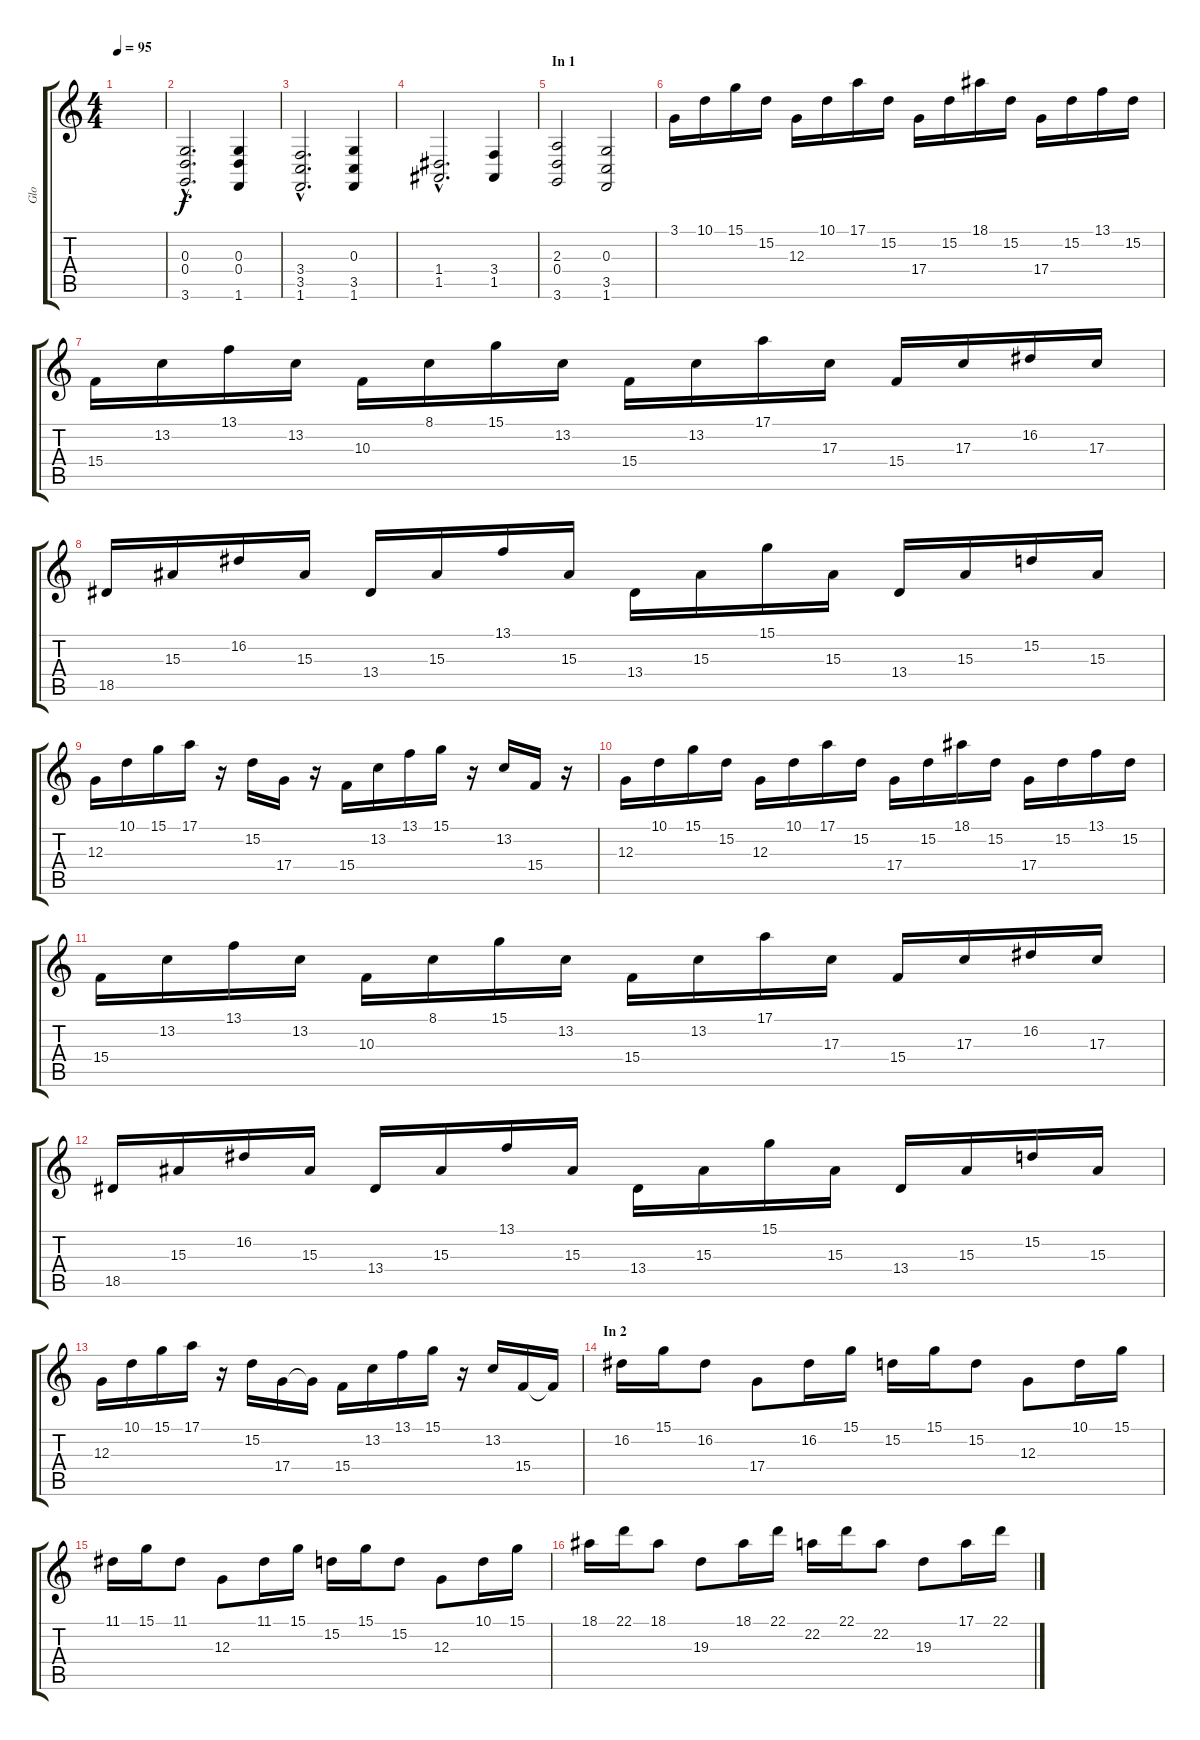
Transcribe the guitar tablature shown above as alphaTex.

\track ("Glo" "Glo") {instrument stringensemble1}
\staff {score tabs}
\tuning (E4 B3 G3 D3 A2 E2) {hide}
\ts (4 4)
\tempo 95
\clef g2
\ks c
|
(0.3{hac} 0.4{hac} 3.6{hac}).2{d} (0.3 0.4 1.6).4 |
(3.4{hac} 3.5{hac} 1.6{hac}).2{d} (0.3 3.5 1.6).4 |
(1.4{hac} 1.5{hac}).2{d} (3.4 1.5).4 |
\section ("" "In 1")
(2.3 0.4 3.6).2 (0.3 3.5 1.6).2 |
3.1.16 10.1.16 15.1.16 15.2.16 12.3.16 10.1.16 17.1.16 15.2.16 17.4.16 15.2.16 18.1.16 15.2.16 17.4.16 15.2.16 13.1.16 15.2.16 |
15.4.16 13.2.16 13.1.16 13.2.16 10.3.16 8.1.16 15.1.16 13.2.16 15.4.16 13.2.16 17.1.16 17.3.16 15.4.16 17.3.16 16.2.16 17.3.16 |
18.5.16 15.3.16 16.2.16 15.3.16 13.4.16 15.3.16 13.1.16 15.3.16 13.4.16 15.3.16 15.1.16 15.3.16 13.4.16 15.3.16 15.2.16 15.3.16 |
12.3.16 10.1.16 15.1.16 17.1.16 r.16 15.2.16 17.4.16 r.16 15.4.16 13.2.16 13.1.16 15.1.16 r.16 13.2.16 15.4.16 r.16 |
12.3.16 10.1.16 15.1.16 15.2.16 12.3.16 10.1.16 17.1.16 15.2.16 17.4.16 15.2.16 18.1.16 15.2.16 17.4.16 15.2.16 13.1.16 15.2.16 |
15.4.16 13.2.16 13.1.16 13.2.16 10.3.16 8.1.16 15.1.16 13.2.16 15.4.16 13.2.16 17.1.16 17.3.16 15.4.16 17.3.16 16.2.16 17.3.16 |
18.5.16 15.3.16 16.2.16 15.3.16 13.4.16 15.3.16 13.1.16 15.3.16 13.4.16 15.3.16 15.1.16 15.3.16 13.4.16 15.3.16 15.2.16 15.3.16 |
12.3.16 10.1.16 15.1.16 17.1.16 r.16 15.2.16 17.4.16 17.4{t}.16 15.4.16 13.2.16 13.1.16 15.1.16 r.16 13.2.16 15.4.16 15.4{t}.16 |
\section ("" "In 2")
16.2.16 15.1.16 16.2.8 17.4.8 16.2.16 15.1.16 15.2.16 15.1.16 15.2.8 12.3.8 10.1.16 15.1.16 |
11.1.16 15.1.16 11.1.8 12.3.8 11.1.16 15.1.16 15.2.16 15.1.16 15.2.8 12.3.8 10.1.16 15.1.16 |
18.1.16 22.1.16 18.1.8 19.3.8 18.1.16 22.1.16 22.2.16 22.1.16 22.2.8 19.3.8 17.1.16 22.1.16
